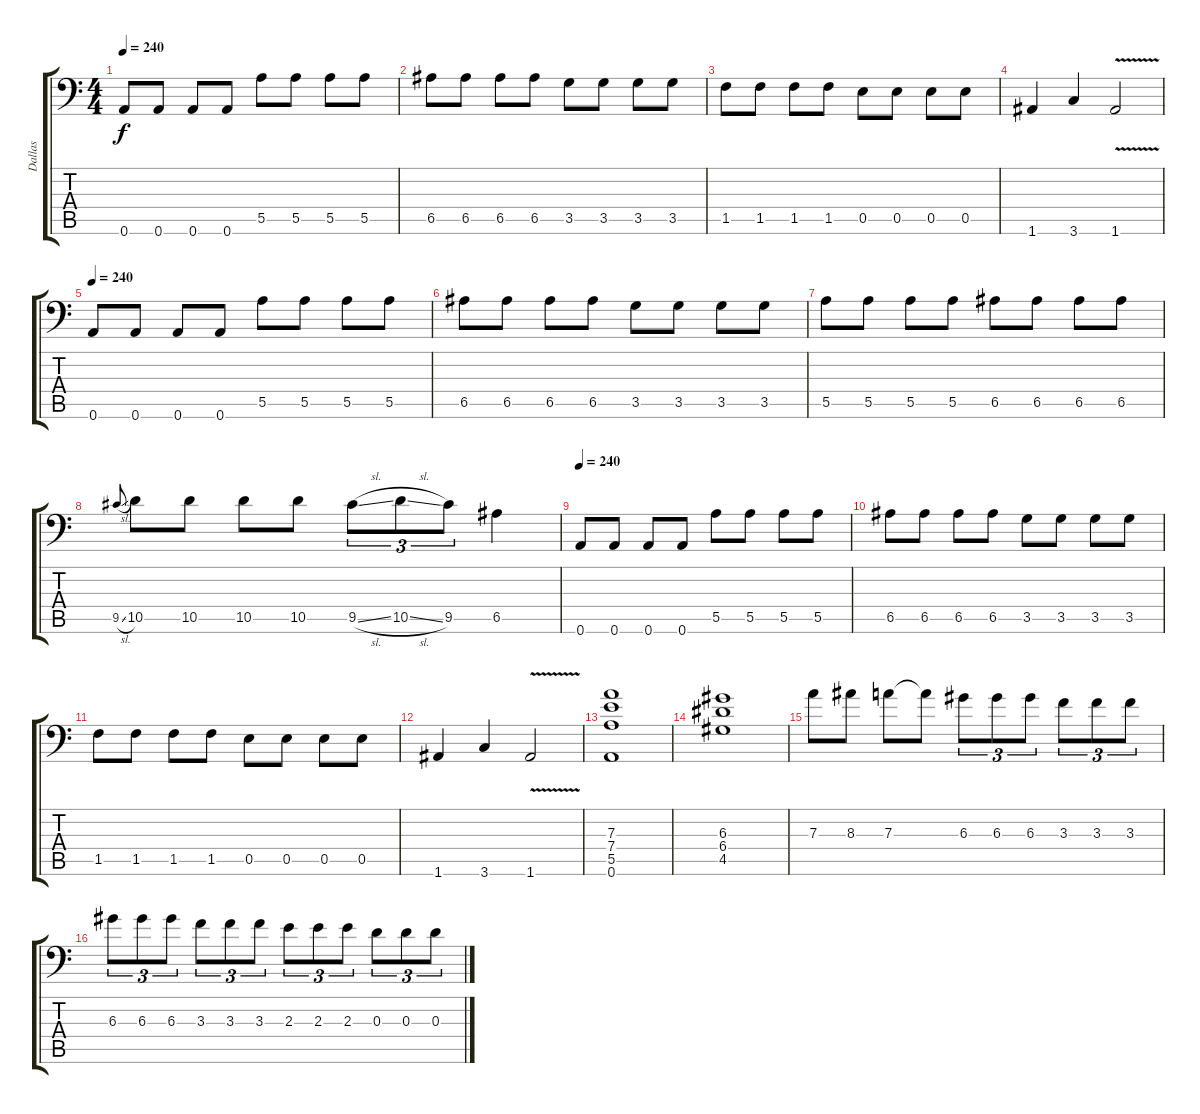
\track ("Dallas" "Dallas") {instrument distortionguitar}
\staff {score tabs}
\tuning (B3 Gb3 D3 A2 E2 A1) {hide}
\ts (4 4)
\tempo 240
\clef f4
\ks c
0.6.8{dy f} 0.6.8 0.6.8 0.6.8 5.5.8 5.5.8 5.5.8 5.5.8 |
6.5.8 6.5.8 6.5.8 6.5.8 3.5.8 3.5.8 3.5.8 3.5.8 |
1.5.8 1.5.8 1.5.8 1.5.8 0.5.8 0.5.8 0.5.8 0.5.8 |
1.6.4 3.6.4 1.6{v}.2 |
\tempo 240
0.6.8 0.6.8 0.6.8 0.6.8 5.5.8 5.5.8 5.5.8 5.5.8 |
6.5.8 6.5.8 6.5.8 6.5.8 3.5.8 3.5.8 3.5.8 3.5.8 |
5.5.8 5.5.8 5.5.8 5.5.8 6.5.8 6.5.8 6.5.8 6.5.8 |
9.5{sl}.8{gr onbeat} 10.5.8 10.5.8 10.5.8 10.5.8 9.5{sl}.8{tu (3 2)} 10.5{sl}.8{tu (3 2)} 9.5.8{tu (3 2)} 6.5.4 |
\tempo 240
0.6.8 0.6.8 0.6.8 0.6.8 5.5.8 5.5.8 5.5.8 5.5.8 |
6.5.8 6.5.8 6.5.8 6.5.8 3.5.8 3.5.8 3.5.8 3.5.8 |
1.5.8 1.5.8 1.5.8 1.5.8 0.5.8 0.5.8 0.5.8 0.5.8 |
1.6.4 3.6.4 1.6{v}.2 |
(7.3 7.4 5.5 0.6).1 |
(6.3 6.4 4.5).1 |
7.3.8{balance 0} 8.3.8 7.3.8 7.3{t}.8 6.3.8{tu (3 2)} 6.3.8{tu (3 2)} 6.3.8{tu (3 2)} 3.3.8{tu (3 2)} 3.3.8{tu (3 2)} 3.3.8{tu (3 2)} |
6.3.8{tu (3 2)} 6.3.8{tu (3 2)} 6.3.8{tu (3 2)} 3.3.8{tu (3 2)} 3.3.8{tu (3 2)} 3.3.8{tu (3 2)} 2.3.8{tu (3 2)} 2.3.8{tu (3 2)} 2.3.8{tu (3 2)} 0.3.8{tu (3 2)} 0.3.8{tu (3 2)} 0.3.8{tu (3 2)}
